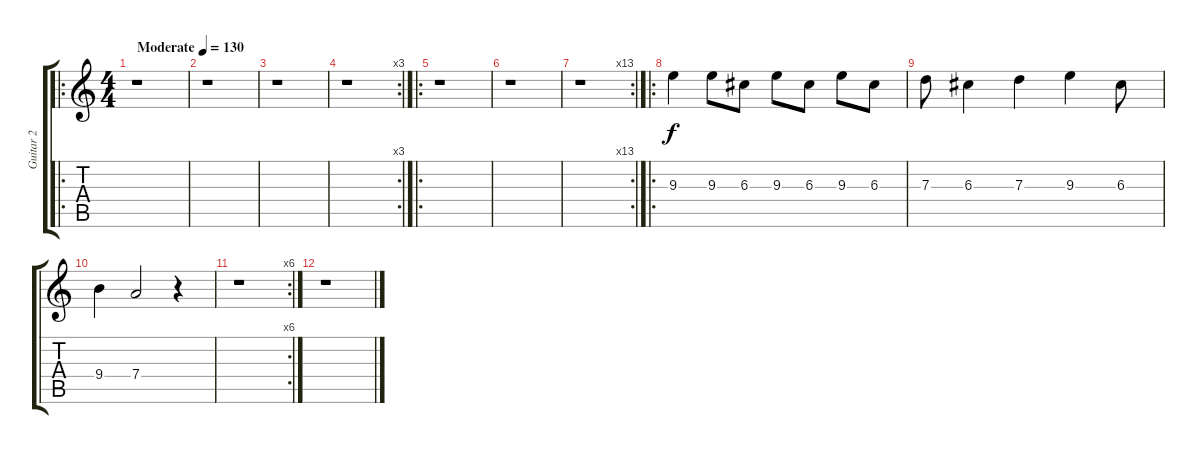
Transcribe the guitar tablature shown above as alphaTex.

\track ("Guitar 2" "Guitar 2") {instrument acousticguitarsteel}
\staff {score tabs}
\tuning (E4 B3 G3 D3 A2 E2) {hide}
\ro
\ts (4 4)
\tempo (130 "Moderate")
\clef g2
\ks c
r.1{dy f instrument acousticguitarsteel} |
r.1 |
r.1 |
\rc 3
r.1 |
\ro
r.1 |
r.1 |
\rc 13
r.1 |
\ro
9.3.4 9.3.8 6.3.8 9.3.8 6.3.8 9.3.8 6.3.8 |
7.3.8 6.3.4 7.3.4 9.3.4 6.3.8 |
9.4.4 7.4.2 r.4 |
\rc 6
r.1 |
r.1
